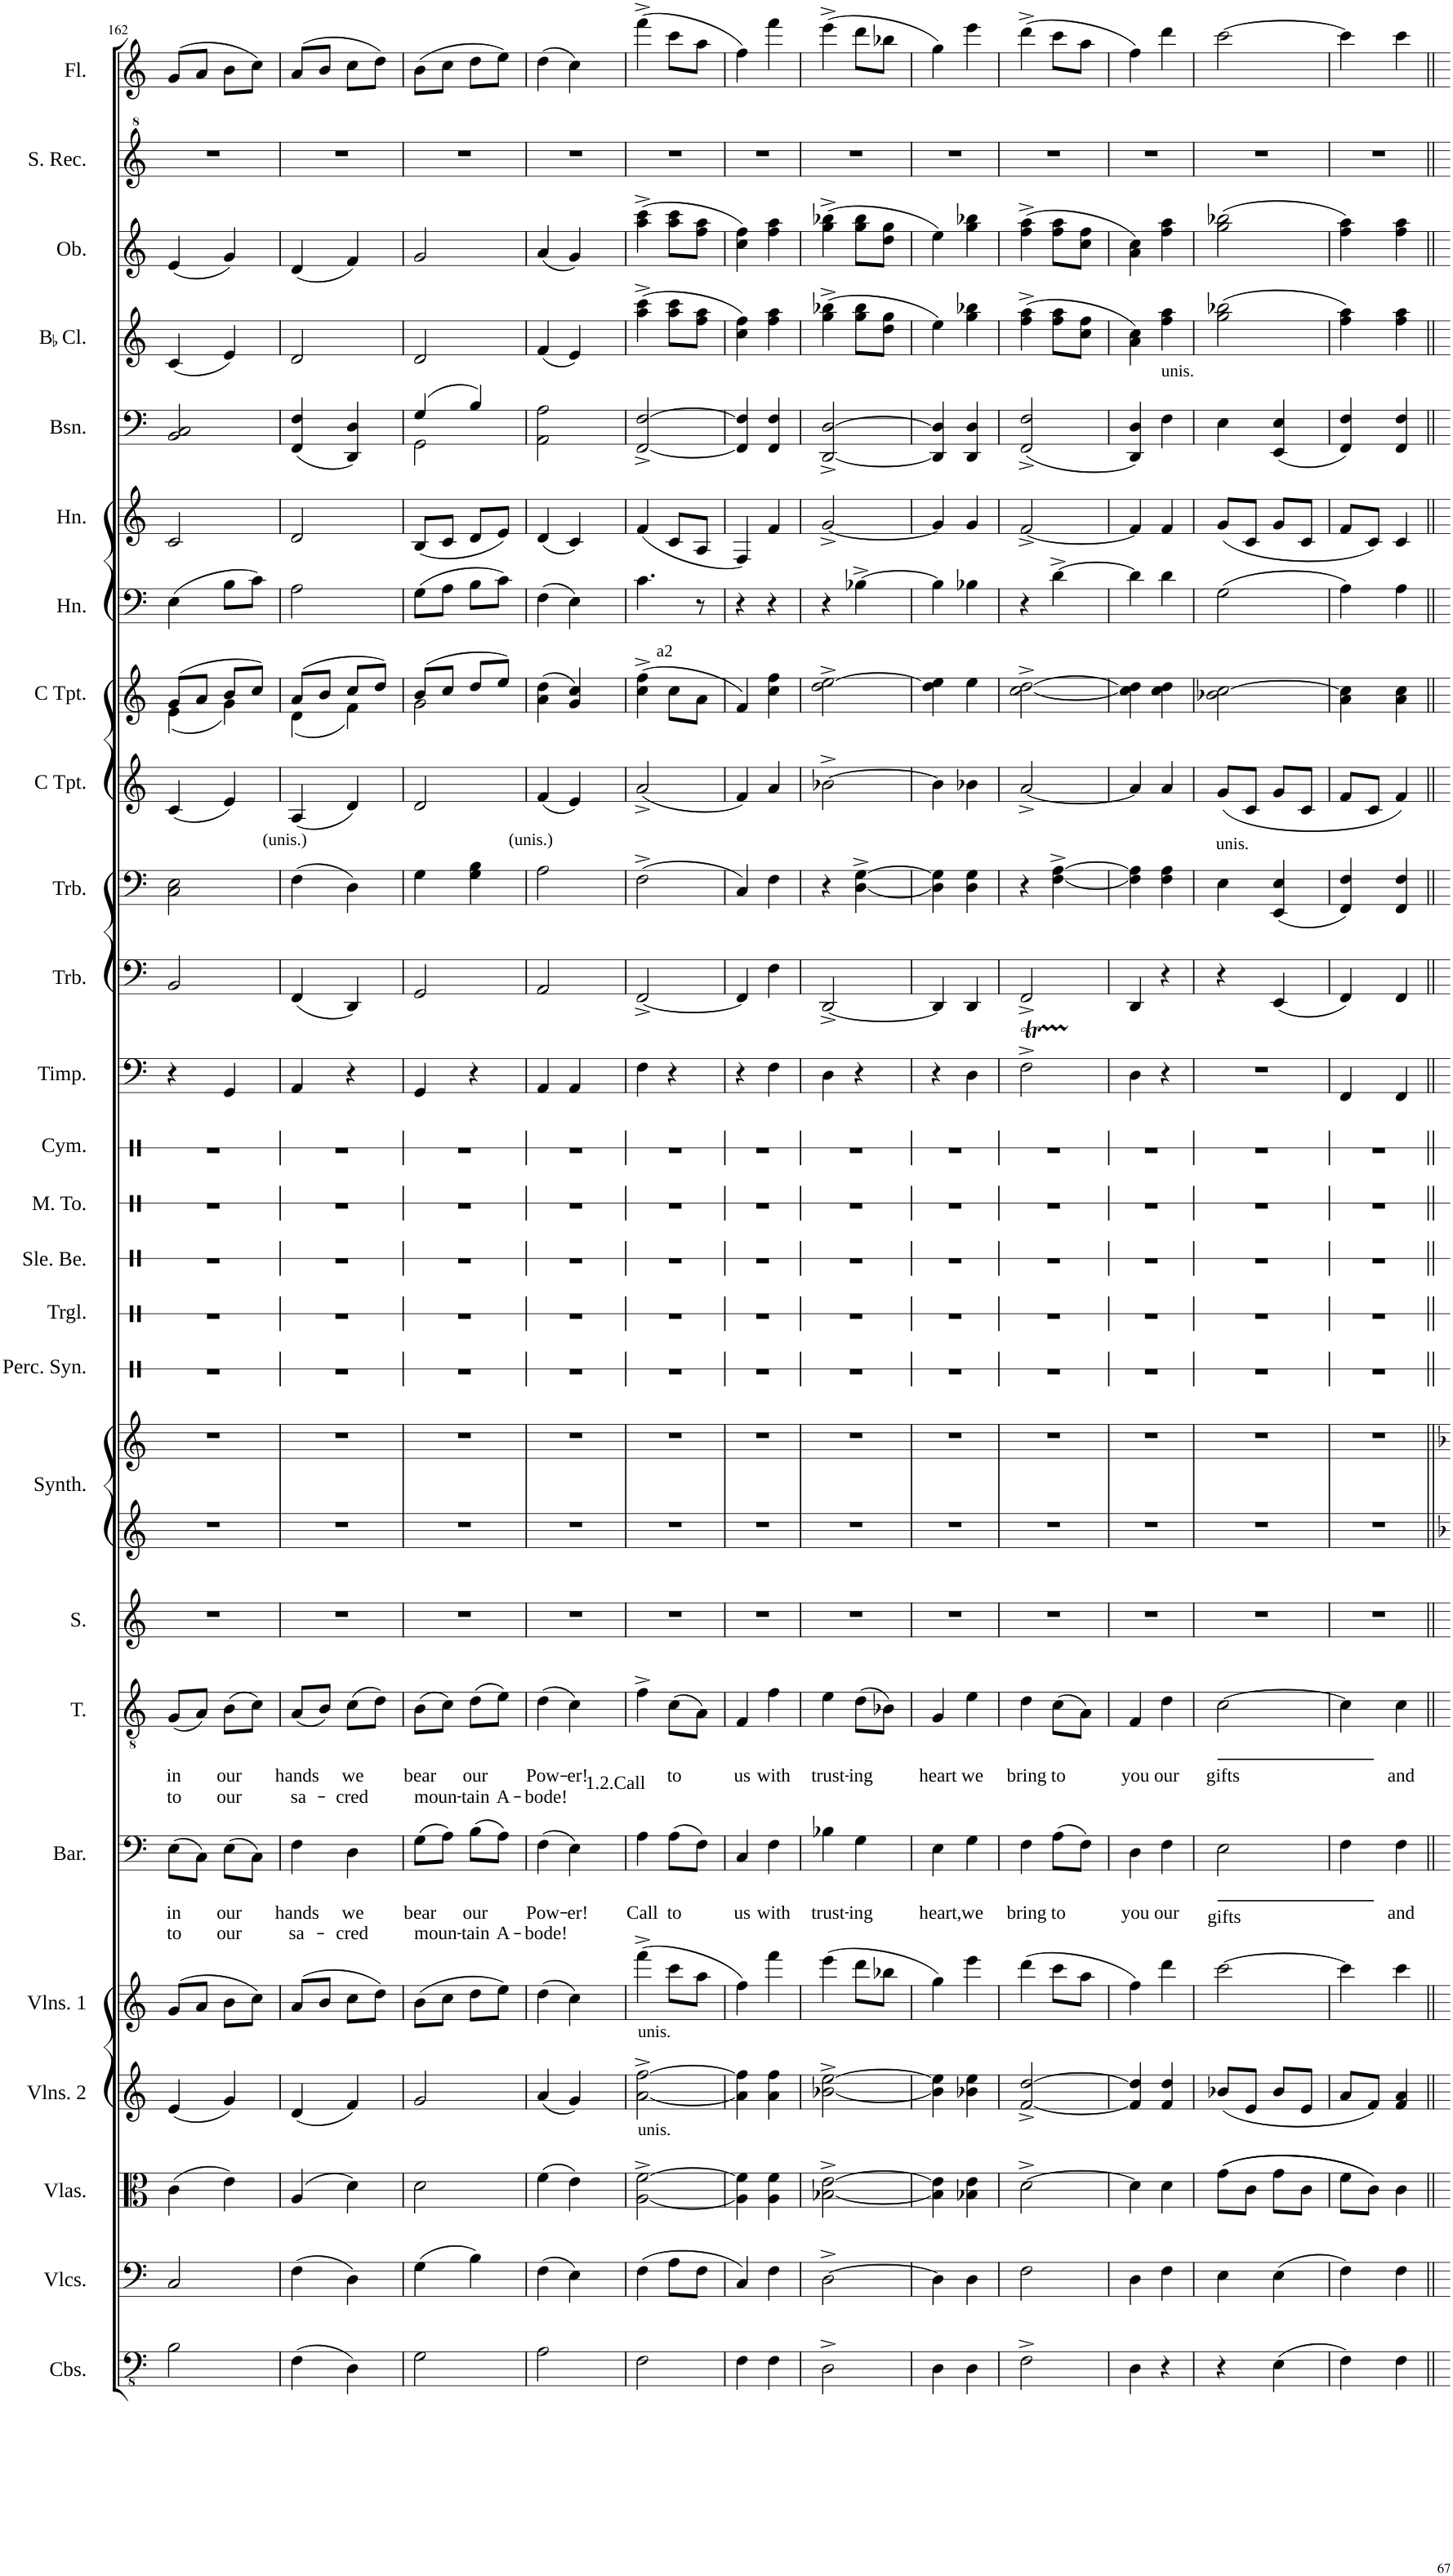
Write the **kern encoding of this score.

**kern	**kern	**kern	**kern	**kern	**kern	**text	**text	**kern	**text	**text	**kern	**kern	**kern	**kern	**kern	**kern	**kern	**kern	**kern	**kern	**kern	**kern	**kern	**kern	**kern	**kern	**kern	**kern	**kern	**kern
*part26	*part25	*part24	*part23	*part22	*part21	*part21	*part21	*part20	*part20	*part20	*part19	*part18	*part18	*part17	*part16	*part15	*part14	*part13	*part12	*part11	*part10	*part9	*part8	*part7	*part6	*part5	*part4	*part3	*part2	*part1
*staff27	*staff26	*staff25	*staff24	*staff23	*staff22	*staff22	*staff22	*staff21	*staff21	*staff21	*staff20	*staff19	*staff18	*staff17	*staff16	*staff15	*staff14	*staff13	*staff12	*staff11	*staff10	*staff9	*staff8	*staff7	*staff6	*staff5	*staff4	*staff3	*staff2	*staff1
*I"Contrabasses	*I"Violoncellos	*I"Violas	*I"Violins 2	*I"Violins 1	*I"Baritone	*	*	*I"Tenor	*	*	*I"Soprano	*I"Keyboard Synthesizer	*	*I"Percussion Synthesizer	*I"Triangle	*I"Sleigh Bells	*I"Mid Tom	*I"Cymbal	*I"Timpani	*I"Trombone	*I"Trombone	*I"C Trumpet	*I"C Trumpet	*I"Horn	*I"Horn	*I"Bassoon	*I"BaccidentalFlat Clarinet	*I"Oboe	*I"Soprano Recorder	*I"Flute
*I'Cbs.	*I'Vlcs.	*I'Vlas.	*I'Vlns. 2	*I'Vlns. 1	*I'Bar.	*	*	*I'T.	*	*	*I'S.	*I'Synth.	*	*I'Perc. Syn.	*I'Trgl.	*I'Sle. Be.	*I'M. To.	*I'Cym.	*I'Timp.	*I'Trb.	*I'Trb.	*I'C Tpt.	*I'C Tpt.	*I'Hn.	*I'Hn.	*I'Bsn.	*I'BaccidentalFlat Cl.	*I'Ob.	*I'S. Rec.	*I'Fl.
!!LO:PB:g=z
*clefFv4	*clefF4	*clefC3	*clefG2	*clefG2	*clefF4	*	*	*clefGv2	*	*	*clefG2	*clefG2	*clefG2	*clefX	*clefX	*clefX	*clefX	*clefX	*clefF4	*clefF4	*clefF4	*clefG2	*clefG2	*clefF4	*clefG2	*clefF4	*clefG2	*clefG2	*clefG^2	*clefG2
*	*	*	*	*	*	*	*	*	*	*	*	*	*	*	*	*	*	*	*	*	*	*	*	*ITrd4c7	*ITrd4c7	*	*ITrd1c2	*	*	*
*k[]	*k[]	*k[]	*k[]	*k[]	*k[]	*	*	*k[]	*	*	*k[]	*k[]	*k[]	*k[]	*k[]	*k[]	*k[]	*k[]	*k[]	*k[]	*k[]	*k[]	*k[]	*k[]	*k[]	*k[]	*k[]	*k[]	*k[]	*k[]
*M2/4	*M2/4	*M2/4	*M2/4	*M2/4	*M2/4	*	*	*M2/4	*	*	*M2/4	*M2/4	*M2/4	*M2/4	*M2/4	*M2/4	*M2/4	*M2/4	*M2/4	*M2/4	*M2/4	*M2/4	*M2/4	*M2/4	*M2/4	*M2/4	*M2/4	*M2/4	*M2/4	*M2/4
=162	=162	=162	=162	=162	=162	=162	=162	=162	=162	=162	=162	=162	=162	=162	=162	=162	=162	=162	=162	=162	=162	=162	=162	=162	=162	=162	=162	=162	=162	=162
!	!	!	!	!	!	!LO:LY:b	!LO:LY:b	!	!LO:LY:b	!LO:LY:b	!	!	!	!	!	!	!	!	!	!	!	!	!	!	!	!	!	!	!	!
*	*	*	*	*	*	*	*	*	*	*	*	*	*	*	*	*	*	*	*	*	*	*	*^	*	*	*	*	*	*	*
2BB\	2C/	(4c\	(4e/	(8g/L	(8E\L	in	to	(8G/L	in	to	2r	2r	2r	2r	2r	2r	2r	2r	4r	2BB/	2C\ 2E\	(4c/	(8g/L	(4e\	(4E\	2c/	2BB/ 2C/	(4c/	(4e/	2r	(8g/L
.	.	.	.	8a/J	8C\J)	.	.	8A/J)	.	.	.	.	.	.	.	.	.	.	.	.	.	.	8a/J	.	.	.	.	.	.	.	8a/J
!	!	!	!	!	!	!LO:LY:b	!LO:LY:b	!	!LO:LY:b	!LO:LY:b	!	!	!	!	!	!	!	!	!	!	!	!	!	!	!	!	!	!	!	!	!
.	.	4e\)	4g/)	8b\L	(8E\L	our	our	(8B\L	our	our	.	.	.	.	.	.	.	.	4GG/	.	.	4e/)	8b/L	4g\)	8B\L	.	.	4e/)	4g/)	.	8b\L
.	.	.	.	8cc\J)	8C\J)	.	.	8c\J)	.	.	.	.	.	.	.	.	.	.	.	.	.	.	8cc/J)	.	8c\J)	.	.	.	.	.	8cc\J)
=163	=163	=163	=163	=163	=163	=163	=163	=163	=163	=163	=163	=163	=163	=163	=163	=163	=163	=163	=163	=163	=163	=163	=163	=163	=163	=163	=163	=163	=163	=163	=163
!	!	!	!	!	!	!	!	!	!	!	!	!	!	!	!	!	!	!	!	!	!LO:TX:a:t=(unis.)	!	!	!	!	!	!	!	!	!	!
!	!	!	!	!	!	!LO:LY:b	!LO:LY:b	!	!LO:LY:b	!LO:LY:b	!	!	!	!	!	!	!	!	!	!	!	!	!	!	!	!	!	!	!	!	!
(4FF\	(4F\	(4A/	(4d/	(8a/L	4F\	hands	sa-	(8A/L	hands	sa-	2r	2r	2r	2r	2r	2r	2r	2r	4AA/	(4FF/	(4F\	(4A/	(8a/L	(4d\	2A\	2d/	(4FF/ 4F/	2d/	(4d/	2r	(8a/L
.	.	.	.	8b/J	.	.	.	8B/J)	.	.	.	.	.	.	.	.	.	.	.	.	.	.	8b/J	.	.	.	.	.	.	.	8b/J
!	!	!	!	!	!	!LO:LY:b	!LO:LY:b	!	!LO:LY:b	!LO:LY:b	!	!	!	!	!	!	!	!	!	!	!	!	!	!	!	!	!	!	!	!	!
4DD\)	4D\)	4d\)	4f/)	8cc\L	4D\	we	-cred	(8c\L	we	cred	.	.	.	.	.	.	.	.	4r	4DD/)	4D\)	4d/)	8cc/L	4f\)	.	.	4DD/ 4D/)	.	4f/)	.	8cc\L
.	.	.	.	8dd\J)	.	.	.	8d\J)	.	.	.	.	.	.	.	.	.	.	.	.	.	.	8dd/J)	.	.	.	.	.	.	.	8dd\J)
=164	=164	=164	=164	=164	=164	=164	=164	=164	=164	=164	=164	=164	=164	=164	=164	=164	=164	=164	=164	=164	=164	=164	=164	=164	=164	=164	=164	=164	=164	=164	=164
!	!	!	!	!	!	!LO:LY:b	!LO:LY:b	!	!LO:LY:b	!LO:LY:b	!	!	!	!	!	!	!	!	!	!	!	!	!	!	!	!	!	!	!	!	!
*	*	*	*	*	*	*	*	*	*	*	*	*	*	*	*	*	*	*	*	*	*	*	*	*	*	*	*^	*	*	*	*
2GG\	(4G\	2d\	2g/	(8b\L	(8G\L	bear	moun-	(8B\L	bear	moun-	2r	2r	2r	2r	2r	2r	2r	2r	4GG/	2GG/	4G\	2d/	(8b/L	2g\	(8G\L	(8B/L	(4G/	2GG\	2d/	2g/	2r	(8b\L
.	.	.	.	8cc\J	8A\J)	.	.	8c\J)	.	.	.	.	.	.	.	.	.	.	.	.	.	.	8cc/J	.	8A\J	8c/J	.	.	.	.	.	8cc\J
!	!	!	!	!	!	!LO:LY:b	!LO:LY:b	!	!LO:LY:b	!LO:LY:b	!	!	!	!	!	!	!	!	!	!	!	!	!	!	!	!	!	!	!	!	!	!
.	4B\)	.	.	8dd\L	(8B\L	our	tain	(8d\L	our	tain	.	.	.	.	.	.	.	.	4r	.	4G\ 4B\	.	8dd/L	.	8B\L	8d/L	4B/)	.	.	.	.	8dd\L
!	!	!	!	!	!	!	!LO:LY:b	!	!	!LO:LY:b	!	!	!	!	!	!	!	!	!	!	!	!	!	!	!	!	!	!	!	!	!	!
.	.	.	.	8ee\J)	8A\J)	.	A-	8e\J)	.	A-	.	.	.	.	.	.	.	.	.	.	.	.	8ee/J)	.	8c\J)	8e/J)	.	.	.	.	.	8ee\J)
*	*	*	*	*	*	*	*	*	*	*	*	*	*	*	*	*	*	*	*	*	*	*	*v	*v	*	*	*v	*v	*	*	*	*
=165	=165	=165	=165	=165	=165	=165	=165	=165	=165	=165	=165	=165	=165	=165	=165	=165	=165	=165	=165	=165	=165	=165	=165	=165	=165	=165	=165	=165	=165	=165
!	!	!	!	!	!	!	!	!	!	!	!	!	!	!	!	!	!	!	!	!	!LO:TX:a:t=(unis.)	!	!	!	!	!	!	!	!	!
!	!	!	!	!	!	!LO:LY:b	!LO:LY:b	!	!LO:LY:b	!LO:LY:b	!	!	!	!	!	!	!	!	!	!	!	!	!	!	!	!	!	!	!	!
2AA\	(4F\	(4f\	(4a/	(4dd\	(4F\	Pow-	-bode!	(4d\	Pow-	-bode!	2r	2r	2r	2r	2r	2r	2r	2r	4AA/	2AA/	2A\	(4f/	(4a\ 4dd\	(4F\	(4d/	2AA\ 2A\	(4f/	(4a/	2r	(4dd\
!	!	!	!	!	!	!LO:LY:b	!	!	!LO:LY:b	!	!	!	!	!	!	!	!	!	!	!	!	!	!	!	!	!	!	!	!	!
.	4E\)	4e\)	4g/)	4cc\)	4E\)	-er!	.	4c\)	-er!	.	.	.	.	.	.	.	.	.	4AA/	.	.	4e/)	4g/ 4cc/)	4E\)	4c/)	.	4e/)	4g/)	.	4cc\)
=166	=166	=166	=166	=166	=166	=166	=166	=166	=166	=166	=166	=166	=166	=166	=166	=166	=166	=166	=166	=166	=166	=166	=166	=166	=166	=166	=166	=166	=166	=166
!	!	!	!LO:TX:a:t=unis.	!	!	!	!	!	!	!	!	!	!	!	!	!	!	!	!	!	!	!	!	!	!	!	!	!	!	!
!	!	!LO:TX:a:t=unis.	!	!	!	!	!	!	!	!	!	!	!	!	!	!	!	!	!	!	!	!	!	!	!	!	!	!	!	!
!	!	!	!	!	!	!LO:LY:b	!	!	!LO:LY:b	!	!	!	!	!	!	!	!	!	!	!	!	!	!	!	!	!	!	!	!	!
2FF\	(4F\	[2A\^ [2f\^	[2a\^ [2ff\^	(4fff^\	4A\	Call	.	4f^\	1.2.Call	.	2r	2r	2r	2r	2r	2r	2r	2r	4F\	[2FF^/	(2F^\	(2a^/	(4cc\^ 4ff\^	4.c\	(4f/	[2FF/^ [2F/^	(4aa\^ 4ccc\^	(4aa\^ 4ccc\^	2r	(4fff^\
!	!	!	!	!	!	!	!	!	!	!	!	!	!	!	!	!	!	!	!	!	!	!	!LO:TX:a:t=a2	!	!	!	!	!	!	!
!	!	!	!	!	!	!LO:LY:b	!	!	!LO:LY:b	!	!	!	!	!	!	!	!	!	!	!	!	!	!	!	!	!	!	!	!	!
.	8A\L	.	.	8ccc\L	(8A\L	to	.	(8c\L	to	.	.	.	.	.	.	.	.	.	4r	.	.	.	8cc\L	.	8c/L	.	8aa\ 8ccc\L	8aa\ 8ccc\L	.	8ccc\L
.	8F\J	.	.	8aa\J	8F\J)	.	.	8A\J)	.	.	.	.	.	.	.	.	.	.	.	.	.	.	8a\J	8r	8A/J	.	8ff\ 8aa\J	8ff\ 8aa\J	.	8aa\J
=167	=167	=167	=167	=167	=167	=167	=167	=167	=167	=167	=167	=167	=167	=167	=167	=167	=167	=167	=167	=167	=167	=167	=167	=167	=167	=167	=167	=167	=167	=167
!	!	!	!	!	!	!LO:LY:b	!	!	!LO:LY:b	!	!	!	!	!	!	!	!	!	!	!	!	!	!	!	!	!	!	!	!	!
4FF\	4C/)	4A\] 4f\]	4a\] 4ff\]	4ff\)	4C/	us	.	4F/	us	.	2r	2r	2r	2r	2r	2r	2r	2r	4r	4FF/]	4C/)	4f/)	4f/)	4r	4F/)	4FF/] 4F/]	4cc\ 4ff\)	4cc\ 4ff\)	2r	4ff\)
!	!	!	!	!	!	!LO:LY:b	!	!	!LO:LY:b	!	!	!	!	!	!	!	!	!	!	!	!	!	!	!	!	!	!	!	!	!
4FF\	4F\	4A\ 4f\	4a\ 4ff\	4fff\	4F\	with	.	4f\	with	.	.	.	.	.	.	.	.	.	4F\	4F\	4F\	4a/	4cc\ 4ff\	4r	4f/	4FF/ 4F/	4ff\ 4aa\	4ff\ 4aa\	.	4fff\
=168	=168	=168	=168	=168	=168	=168	=168	=168	=168	=168	=168	=168	=168	=168	=168	=168	=168	=168	=168	=168	=168	=168	=168	=168	=168	=168	=168	=168	=168	=168
!	!	!	!	!	!	!LO:LY:b	!	!	!LO:LY:b	!	!	!	!	!	!	!	!	!	!	!	!	!	!	!	!	!	!	!	!	!
2DD^\	[2D^\	[2B-X\^ [2e\^	[2b-X\^ [2ee\^	(4eee\	4B-X\	trust-	.	4e\	trust-	.	2r	2r	2r	2r	2r	2r	2r	2r	4D\	[2DD^/	4r	[2b-X^\	2dd\^ [2ee\^	4r	[2g^/	[2DD/^ [2D/^	(4gg\^ 4bb-X\^	(4gg\^ 4bb-X\^	2r	(4eee^\
!	!	!	!	!	!	!LO:LY:b	!	!	!LO:LY:b	!	!	!	!	!	!	!	!	!	!	!	!	!	!	!	!	!	!	!	!	!
.	.	.	.	8ddd\L	4G\	-ing	.	(8d\L	-ing	.	.	.	.	.	.	.	.	.	4r	.	[4D\^ [4G\^	.	.	[4B-X^\	.	.	8gg\ 8bb-\L	8gg\ 8bb-\L	.	8ddd\L
.	.	.	.	8bb-X\J	.	.	.	8B-X\J)	.	.	.	.	.	.	.	.	.	.	.	.	.	.	.	.	.	.	8dd\ 8gg\J	8dd\ 8gg\J	.	8bb-X\J
=169	=169	=169	=169	=169	=169	=169	=169	=169	=169	=169	=169	=169	=169	=169	=169	=169	=169	=169	=169	=169	=169	=169	=169	=169	=169	=169	=169	=169	=169	=169
!	!	!	!	!	!	!LO:LY:b	!	!	!LO:LY:b	!	!	!	!	!	!	!	!	!	!	!	!	!	!	!	!	!	!	!	!	!
4DD\	4D\]	4B-\] 4e\]	4b-\] 4ee\]	4gg\)	4E\	heart,	.	4G/	heart	.	2r	2r	2r	2r	2r	2r	2r	2r	4r	4DD/]	4D\] 4G\]	4b-\]	4dd\ 4ee\]	4B-\]	4g/]	4DD/] 4D/]	4ee\)	4ee\)	2r	4gg\)
!	!	!	!	!	!	!LO:LY:b	!	!	!LO:LY:b	!	!	!	!	!	!	!	!	!	!	!	!	!	!	!	!	!	!	!	!	!
4DD\	4D\	4B-X\ 4e\	4b-X\ 4ee\	4eee\	4G\	we	.	4e\	we	.	.	.	.	.	.	.	.	.	4D\	4DD/	4D\ 4G\	4b-X\	4ee\	4B-X\	4g/	4DD/ 4D/	4gg\ 4bb-X\	4gg\ 4bb-X\	.	4eee\
=170	=170	=170	=170	=170	=170	=170	=170	=170	=170	=170	=170	=170	=170	=170	=170	=170	=170	=170	=170	=170	=170	=170	=170	=170	=170	=170	=170	=170	=170	=170
!	!	!	!	!	!	!LO:LY:b	!	!	!LO:LY:b	!	!	!	!	!	!	!	!	!	!	!	!	!	!	!	!	!	!	!	!	!
2FF^\	2F\	[2d^\	[2f/^ [2dd/^	(4ddd\	4F\	bring	.	4d\	bring	.	2r	2r	2r	2r	2r	2r	2r	2r	2FT^\	2FF^/	4r	[2a^/	[2cc\^ [2dd\^	4r	[2f^/	(2FF/^ 2F/^	(4ff\^ 4aa\^	(4ff\^ 4aa\^	2r	(4ddd^\
!	!	!	!	!	!	!LO:LY:b	!	!	!LO:LY:b	!	!	!	!	!	!	!	!	!	!	!	!	!	!	!	!	!	!	!	!	!
.	.	.	.	8ccc\L	(8A\L	to	.	(8c\L	to	.	.	.	.	.	.	.	.	.	.	.	[4F\^ [4A\^	.	.	[4d^\	.	.	8ff\ 8aa\L	8ff\ 8aa\L	.	8ccc\L
.	.	.	.	8aa\J	8F\J)	.	.	8A\J)	.	.	.	.	.	.	.	.	.	.	.	.	.	.	.	.	.	.	8cc\ 8ff\J	8cc\ 8ff\J	.	8aa\J
=171	=171	=171	=171	=171	=171	=171	=171	=171	=171	=171	=171	=171	=171	=171	=171	=171	=171	=171	=171	=171	=171	=171	=171	=171	=171	=171	=171	=171	=171	=171
!	!	!	!	!	!	!LO:LY:b	!	!	!LO:LY:b	!	!	!	!	!	!	!	!	!	!	!	!	!	!	!	!	!	!	!	!	!
4DD\	4D\	4d\]	4f/] 4dd/]	4ff\)	4D\	you	.	4F/	you	.	2r	2r	2r	2r	2r	2r	2r	2r	4D\	4DD/	4F\] 4A\]	4a/]	4cc\] 4dd\]	4d\]	4f/]	4DD/ 4D/)	4a\ 4cc\)	4a\ 4cc\)	2r	4ff\)
!	!	!	!	!	!	!	!	!	!	!	!	!	!	!	!	!	!	!	!	!	!	!	!	!	!	!LO:TX:a:t=unis.	!	!	!	!
!	!	!	!	!	!	!LO:LY:b	!	!	!LO:LY:b	!	!	!	!	!	!	!	!	!	!	!	!	!	!	!	!	!	!	!	!	!
4r	4F\	4d\	4f/ 4dd/	4ddd\	4F\	our	.	4d\	our	.	.	.	.	.	.	.	.	.	4r	4r	4F\ 4A\	4a/	4cc\ 4dd\	4d\	4f/	4F\	4ff\ 4aa\	4ff\ 4aa\	.	4ddd\
=172	=172	=172	=172	=172	=172	=172	=172	=172	=172	=172	=172	=172	=172	=172	=172	=172	=172	=172	=172	=172	=172	=172	=172	=172	=172	=172	=172	=172	=172	=172
!	!	!	!	!	!	!	!	!	!	!	!	!	!	!	!	!	!	!	!	!	!LO:TX:a:t=unis.	!	!	!	!	!	!	!	!	!
!	!	!	!	!	!	!LO:LY:b	!	!	!LO:LY:b	!	!	!	!	!	!	!	!	!	!	!	!	!	!	!	!	!	!	!	!	!
4r	4E\	((8g\L	(8b-X/L	[2ccc\	2E\	gifts	.	[2c\	gifts	.	2r	2r	2r	2r	2r	2r	2r	2r	2r	4r	4E\	(8g/L	2b-X\ [2cc\	(2G\	(8g/L	4E\	(2gg\ 2bb-X\	(2gg\ 2bb-X\	2r	[2ccc\
.	.	8c\J	8e/J	.	.	.	.	.	.	.	.	.	.	.	.	.	.	.	.	.	.	8c/J	.	.	8c/J	.	.	.	.	.
(4EE\	(4E\	8g\L	8b-/L	.	.	.	.	.	.	.	.	.	.	.	.	.	.	.	.	(4EE/	(4EE/ 4E/	8g/L	.	.	8g/L	(4EE/ 4E/	.	.	.	.
.	.	8c\J	8e/J	.	.	.	.	.	.	.	.	.	.	.	.	.	.	.	.	.	.	8c/J	.	.	8c/J	.	.	.	.	.
=173	=173	=173	=173	=173	=173	=173	=173	=173	=173	=173	=173	=173	=173	=173	=173	=173	=173	=173	=173	=173	=173	=173	=173	=173	=173	=173	=173	=173	=173	=173
4FF\)	4F\)	8f\L	8a/L	4ccc\]	4F\	.	.	4c\]	.	.	2r	2r	2r	2r	2r	2r	2r	2r	4FF/	4FF/)	4FF/ 4F/)	8f/L	4a\ 4cc\]	4A\)	8f/L	4FF/ 4F/)	4ff\ 4aa\)	4ff\ 4aa\)	2r	4ccc\]
.	.	8c\J))	8f/J)	.	.	.	.	.	.	.	.	.	.	.	.	.	.	.	.	.	.	8c/J	.	.	8c/J)	.	.	.	.	.
!	!	!	!	!	!	!LO:LY:b	!	!	!LO:LY:b	!	!	!	!	!	!	!	!	!	!	!	!	!	!	!	!	!	!	!	!	!
4FF\	4F\	4c\	4f/ 4a/	4ccc\	4F\	and	.	4c\	and	.	.	.	.	.	.	.	.	.	4FF/	4FF/	4FF/ 4F/	4f/)	4a\ 4cc\	4A\	4c/	4FF/ 4F/	4ff\ 4aa\	4ff\ 4aa\	.	4ccc\
=||	=||	=||	=||	=||	=||	=||	=||	=||	=||	=||	=||	=||	=||	=||	=||	=||	=||	=||	=||	=||	=||	=||	=||	=||	=||	=||	=||	=||	=||	=||
*-	*-	*-	*-	*-	*-	*-	*-	*-	*-	*-	*-	*-	*-	*-	*-	*-	*-	*-	*-	*-	*-	*-	*-	*-	*-	*-	*-	*-	*-	*-
